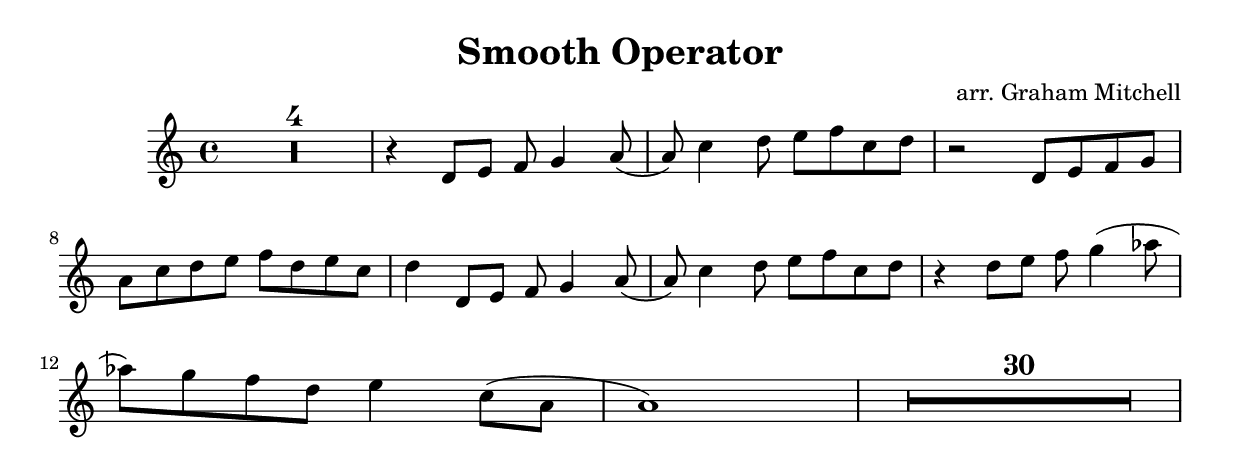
\version "2.10.33"
\header {
	title = "Smooth Operator"
	arranger = "arr. Graham Mitchell"
}

\transpose g f 
\relative c' {
	\new ChoirStaff <<
		\new Voice = "tenor sax" {
			\clef treble
			\time 4/4
      \compressFullBarRests
			R1*4
      r4 e8 fis g a4 b8(
			b8) d4 e8 fis g d e
			r2 e,8 fis g a
			\break

			b8 d e fis g e fis d
      e4 e,8 fis8 g8 a4 b8(
      b8) d4 e8 fis g d e
			r4 e8 fis g a4 (bes8 
			\break

			bes8) a g e fis4 d8 (b
			b1)
			R1*30

		}	
	>>
}
